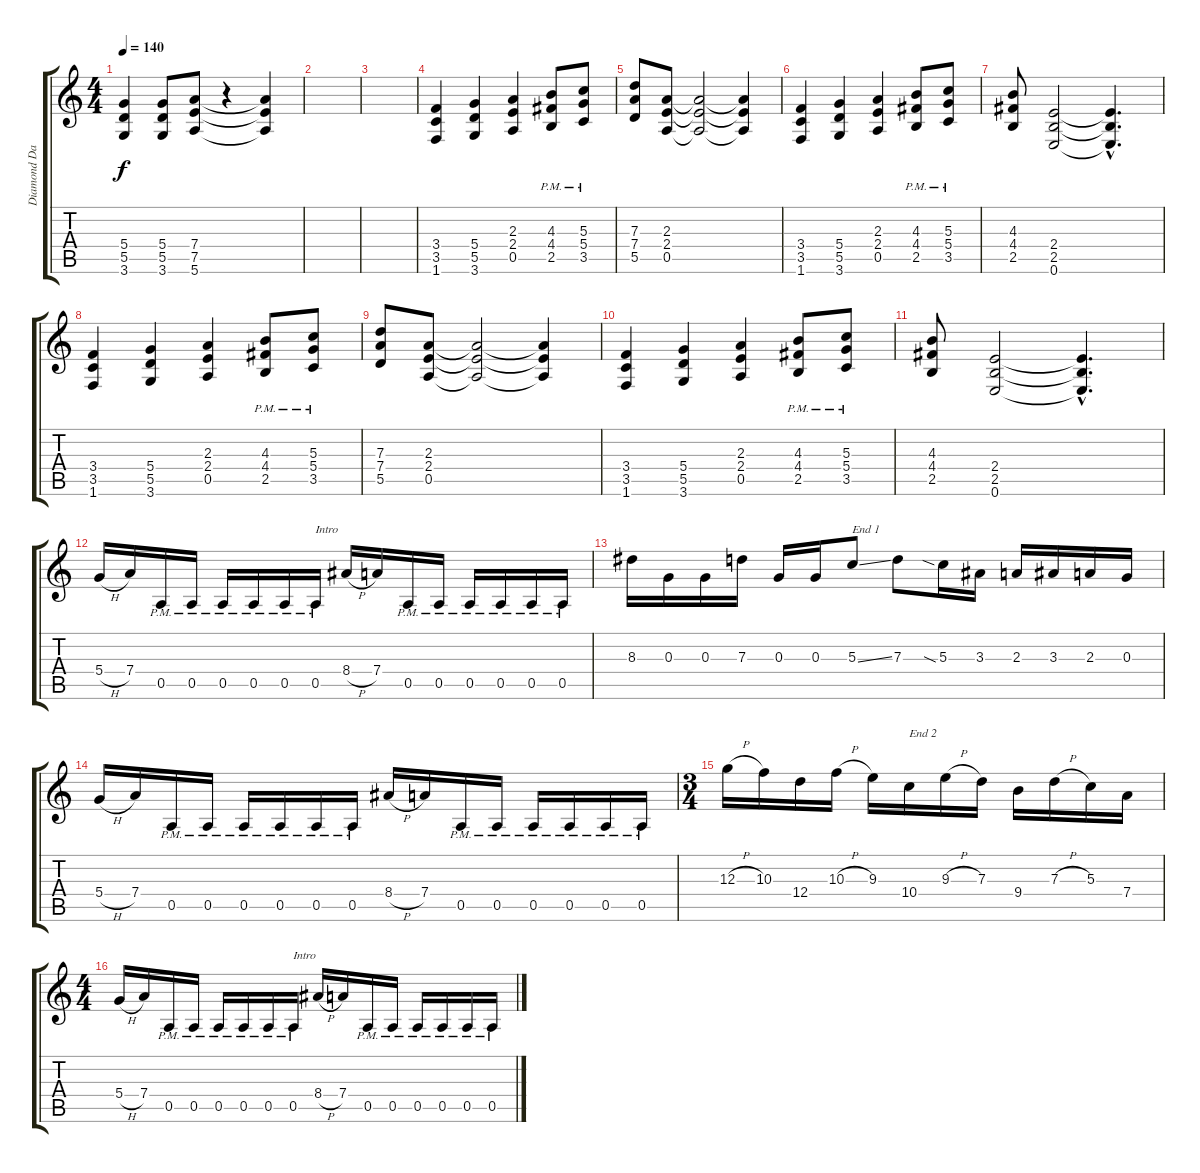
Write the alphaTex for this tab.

\track ("Diamond Darrell" "Diamond Da") {instrument distortionguitar}
\staff {score tabs}
\tuning (E4 B3 G3 D3 A2 E2) {hide}
\ts (4 4)
\tempo 140
\clef g2
\ks c
(5.4 5.5 3.6).4{dy f} (5.4 5.5 3.6).8 (7.4 7.5 5.6).8 r.4 (7.4{t} 7.5{t} 5.6{t}).4 |
|
|
(3.4 3.5 1.6).4 (5.4 5.5 3.6).4 (2.3 2.4 0.5).4 (4.3{pm} 4.4{pm} 2.5{pm}).8 (5.3{pm} 5.4{pm} 3.5{pm}).8 |
(7.3 7.4 5.5).8 (2.3 2.4 0.5).8 (2.3{t} 2.4{t} 0.5{t}).2 (2.3{t} 2.4{t} 0.5{t}).4 |
(3.4 3.5 1.6).4 (5.4 5.5 3.6).4 (2.3 2.4 0.5).4 (4.3{pm} 4.4{pm} 2.5{pm}).8 (5.3{pm} 5.4{pm} 3.5{pm}).8 |
(4.3 4.4 2.5).8 (2.4 2.5 0.6).2 (2.4{hac t} 2.5{hac t} 0.6{hac t}).4{d} |
(3.4 3.5 1.6).4 (5.4 5.5 3.6).4 (2.3 2.4 0.5).4 (4.3{pm} 4.4{pm} 2.5{pm}).8 (5.3{pm} 5.4{pm} 3.5{pm}).8 |
(7.3 7.4 5.5).8 (2.3 2.4 0.5).8 (2.3{t} 2.4{t} 0.5{t}).2 (2.3{t} 2.4{t} 0.5{t}).4 |
(3.4 3.5 1.6).4 (5.4 5.5 3.6).4 (2.3 2.4 0.5).4 (4.3{pm} 4.4{pm} 2.5{pm}).8 (5.3{pm} 5.4{pm} 3.5{pm}).8 |
(4.3 4.4 2.5).8 (2.4 2.5 0.6).2 (2.4{hac t} 2.5{hac t} 0.6{hac t}).4{d} |
5.4{h}.16 7.4.16 0.5{pm}.16 0.5{pm}.16 0.5{pm}.16 0.5{pm}.16 0.5{pm}.16 0.5{pm}.16{txt "Intro"} 8.4{h}.16 7.4.16 0.5{pm}.16 0.5{pm}.16 0.5{pm}.16 0.5{pm}.16 0.5{pm}.16 0.5{pm}.16 |
8.3.16 0.3.16 0.3.16 7.3.16 0.3.16 0.3.16 5.3{ss}.8{txt "End 1"} 7.3.8 5.3{sia}.16 3.3.16 2.3.16 3.3.16 2.3.16 0.3.16 |
5.4{h}.16 7.4.16 0.5{pm}.16 0.5{pm}.16 0.5{pm}.16 0.5{pm}.16 0.5{pm}.16 0.5{pm}.16 8.4{h}.16 7.4.16 0.5{pm}.16 0.5{pm}.16 0.5{pm}.16 0.5{pm}.16 0.5{pm}.16 0.5{pm}.16 |
\ts (3 4)
12.3{h}.16 10.3.16 12.4.16 10.3{h}.16 9.3.16 10.4.16{txt "End 2"} 9.3{h}.16 7.3.16 9.4.16 7.3{h}.16 5.3.16 7.4.16 |
\ts (4 4)
5.4{h}.16 7.4.16 0.5{pm}.16 0.5{pm}.16 0.5{pm}.16 0.5{pm}.16 0.5{pm}.16 0.5{pm}.16{txt "Intro"} 8.4{h}.16 7.4.16 0.5{pm}.16 0.5{pm}.16 0.5{pm}.16 0.5{pm}.16 0.5{pm}.16 0.5{pm}.16
